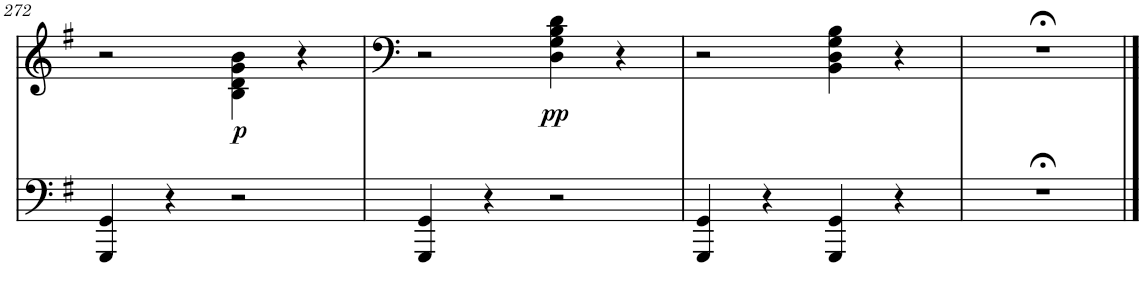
**kern	**dynam	**kern	**text	**dynam
*part2	*part2	*part1	*part1	*part1
*staff2	*staff2	*staff1	*staff1	*staff1
*I"piano	*	*I"piano	*	*
*I'Pno	*	*I'Pno	*	*
!!LO:PB:g=z
*clefG2	*	*clefF4	*	*
*k[f#]	*	*k[f#]	*	*
*G:	*	*G:	*	*
*M2/2	*	*M2/2	*	*
*met(c|)	*	*met(c|)	*	*
=272	=272	=272	=272	=272
4GGG/ 4GG/	.	2r	.	.
4r	.	.	.	.
!	!LO:DY:a	!	!LO:LY:b	!
2r	p	4B\ 4d\ 4g\ 4b\	p	.
.	.	4r	.	.
=273	=273	=273	=273	=273
4GGG/ 4GG/	.	2r	.	.
4r	.	.	.	.
!	!	!	!LO:LY:b	!LO:DY:b
2r	.	4D\ 4G\ 4B\ 4d\	pp	pp
.	.	4r	.	.
=274	=274	=274	=274	=274
4GGG/ 4GG/	.	2r	.	.
4r	.	.	.	.
4GGG/ 4GG/	.	4BB\ 4D\ 4G\ 4B\	.	.
4r	.	4r	.	.
=275	=275	=275	=275	=275
1r;<	.	1r;<	.	.
==	==	==	==	==
*-	*-	*-	*-	*-
